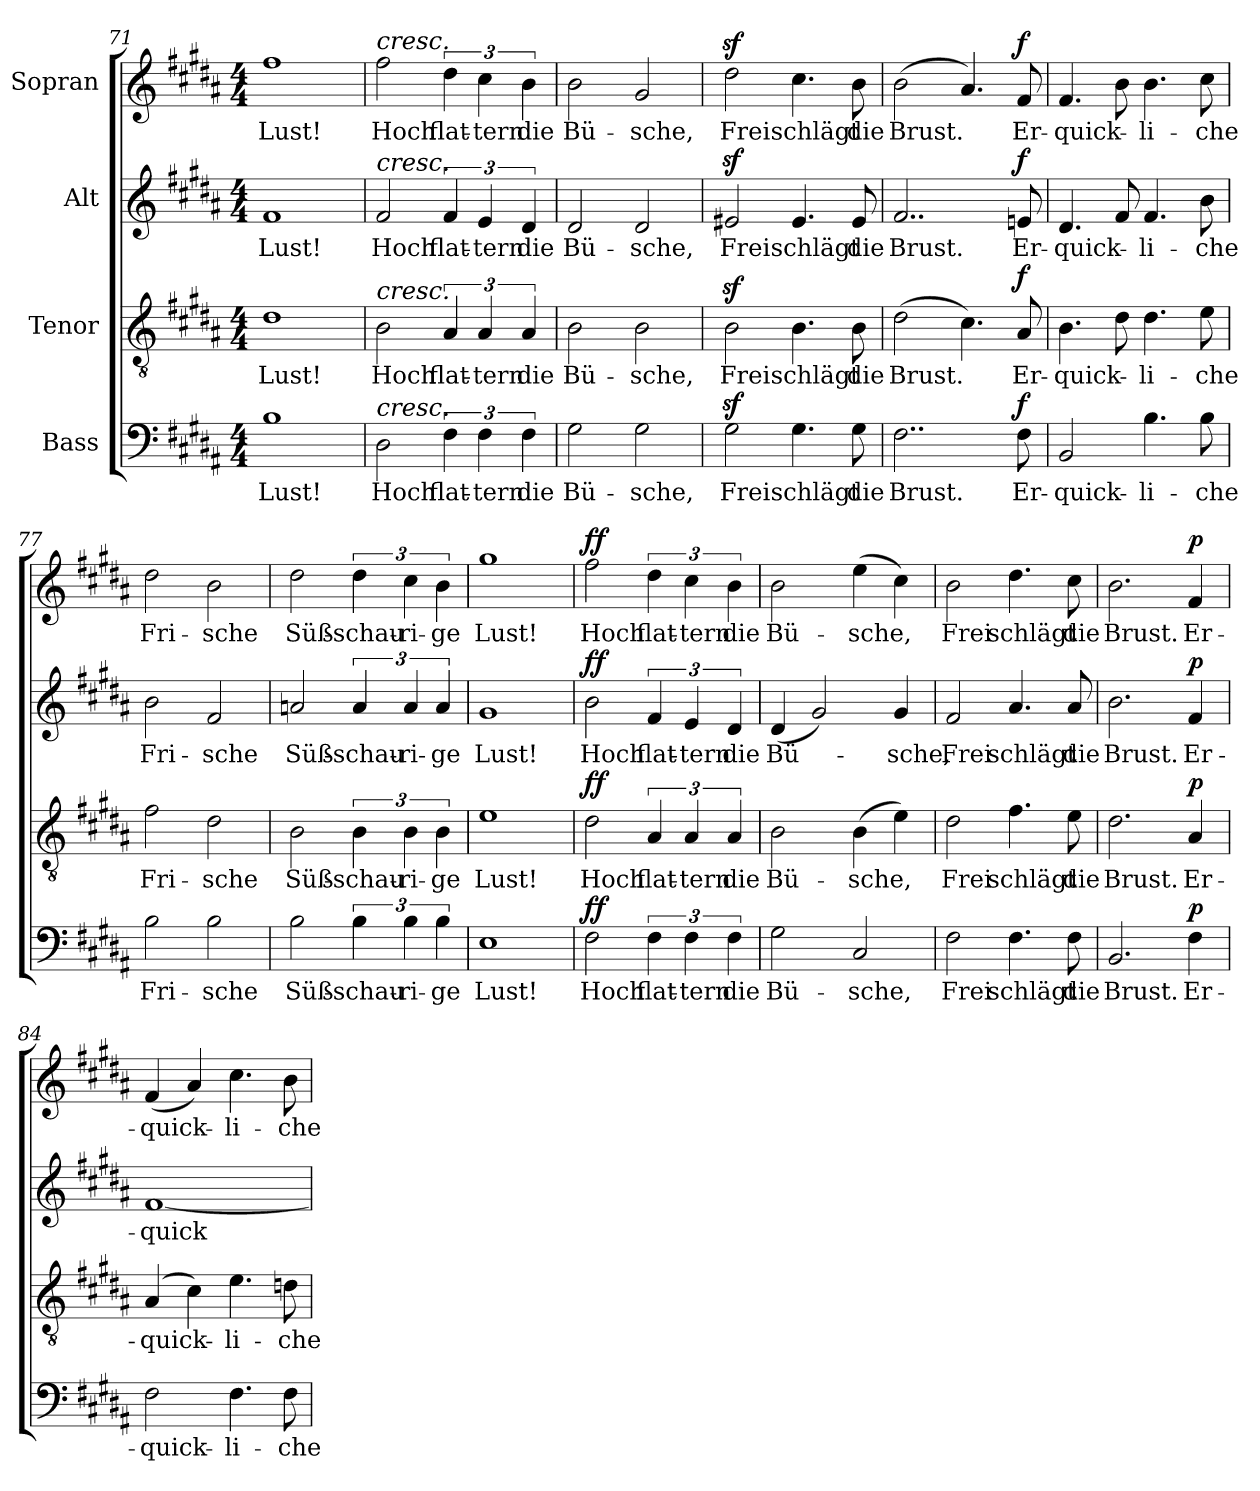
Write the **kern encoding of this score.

**kern	**text	**dynam	**kern	**text	**dynam	**kern	**text	**dynam	**kern	**text	**dynam
*part4	*part4	*part4	*part3	*part3	*part3	*part2	*part2	*part2	*part1	*part1	*part1
*staff4	*staff4	*staff4	*staff3	*staff3	*staff3	*staff2	*staff2	*staff2	*staff1	*staff1	*staff1
*I"Bass	*	*	*I"Tenor	*	*	*I"Alt	*	*	*I"Sopran	*	*
*clefF4	*	*	*clefGv2	*	*	*clefG2	*	*	*clefG2	*	*
*k[f#c#g#d#a#]	*	*	*k[f#c#g#d#a#]	*	*	*k[f#c#g#d#a#]	*	*	*k[f#c#g#d#a#]	*	*
*B:	*	*	*B:	*	*	*B:	*	*	*B:	*	*
*M4/4	*	*	*M4/4	*	*	*M4/4	*	*	*M4/4	*	*
=71	=71	=71	=71	=71	=71	=71	=71	=71	=71	=71	=71
!	!LO:LY:b	!	!	!LO:LY:b	!	!	!LO:LY:b	!	!	!LO:LY:b	!
1B	Lust!	.	1d#	Lust!	.	1f#	Lust!	.	1ff#	Lust!	.
=72	=72	=72	=72	=72	=72	=72	=72	=72	=72	=72	=72
!	!	!	!	!	!	!	!	!	!LO:TX:a:i:t=cresc.	!	!
!	!	!	!	!	!	!LO:TX:a:i:t=cresc.	!	!	!	!	!
!	!	!	!LO:TX:a:i:t=cresc.	!	!	!	!	!	!	!	!
!LO:TX:a:i:t=cresc.	!	!	!	!	!	!	!	!	!	!	!
!	!LO:LY:b	!	!	!LO:LY:b	!	!	!LO:LY:b	!	!	!LO:LY:b	!
2D#\	Hoch	.	2B\	Hoch	.	2f#/	Hoch	.	2ff#\	Hoch	.
!	!LO:LY:b	!	!	!LO:LY:b	!	!	!LO:LY:b	!	!	!LO:LY:b	!
6F#\	flat-	.	6A#/	flat-	.	6f#/	flat-	.	6dd#\	flat-	.
!	!LO:LY:b	!	!	!LO:LY:b	!	!	!LO:LY:b	!	!	!LO:LY:b	!
6F#\	-tern	.	6A#/	-tern	.	6e/	-tern	.	6cc#\	-tern	.
!	!LO:LY:b	!	!	!LO:LY:b	!	!	!LO:LY:b	!	!	!LO:LY:b	!
6F#\	die	.	6A#/	die	.	6d#/	die	.	6b\	die	.
=73	=73	=73	=73	=73	=73	=73	=73	=73	=73	=73	=73
!	!LO:LY:b	!	!	!LO:LY:b	!	!	!LO:LY:b	!	!	!LO:LY:b	!
2G#\	Bü-	.	2B\	Bü-	.	2d#/	Bü-	.	2b\	Bü-	.
!	!LO:LY:b	!	!	!LO:LY:b	!	!	!LO:LY:b	!	!	!LO:LY:b	!
2G#\	-sche,	.	2B\	-sche,	.	2d#/	-sche,	.	2g#/	-sche,	.
!!LO:PB:g=z
=74	=74	=74	=74	=74	=74	=74	=74	=74	=74	=74	=74
!	!LO:LY:b	!	!	!LO:LY:b	!	!	!LO:LY:b	!	!	!LO:LY:b	!
2G#z>\	Frei	.	2Bz>\	Frei	.	2e#Xz>/	Frei	.	2dd#z>\	Frei	.
!	!LO:LY:b	!	!	!LO:LY:b	!	!	!LO:LY:b	!	!	!LO:LY:b	!
4.G#\	schlägt	.	4.B\	schlägt	.	4.e#/	schlägt	.	4.cc#\	schlägt	.
!	!LO:LY:b	!	!	!LO:LY:b	!	!	!LO:LY:b	!	!	!LO:LY:b	!
8G#\	die	.	8B\	die	.	8e#/	die	.	8b\	die	.
=75	=75	=75	=75	=75	=75	=75	=75	=75	=75	=75	=75
!	!LO:LY:b	!	!	!LO:LY:b	!	!	!LO:LY:b	!	!	!LO:LY:b	!
2..F#\	Brust.	.	(>2d#\	Brust.	.	2..f#/	Brust.	.	(>2b\	Brust.	.
.	.	.	4.c#\)	.	.	.	.	.	4.a#/)	.	.
!	!LO:LY:b	!LO:DY:a	!	!LO:LY:b	!LO:DY:a	!	!LO:LY:b	!LO:DY:a	!	!LO:LY:b	!LO:DY:a
8F#\	Er-	f	8A#/	Er-	f	8eni/	Er-	f	8f#/	Er-	f
=76	=76	=76	=76	=76	=76	=76	=76	=76	=76	=76	=76
!	!LO:LY:b	!	!	!LO:LY:b	!	!	!LO:LY:b	!	!	!LO:LY:b	!
2BB/	-quick-	.	4.B\	-quick-	.	4.d#/	-quick-	.	4.f#/	-quick-	.
.	.	.	8d#\	.	.	8f#/	.	.	8b\	.	.
!	!LO:LY:b	!	!	!LO:LY:b	!	!	!LO:LY:b	!	!	!LO:LY:b	!
4.B\	-li-	.	4.d#\	-li-	.	4.f#/	-li-	.	4.b\	-li-	.
!	!LO:LY:b	!	!	!LO:LY:b	!	!	!LO:LY:b	!	!	!LO:LY:b	!
8B\	-che	.	8e\	-che	.	8b\	-che	.	8cc#\	-che	.
=77	=77	=77	=77	=77	=77	=77	=77	=77	=77	=77	=77
!	!LO:LY:b	!	!	!LO:LY:b	!	!	!LO:LY:b	!	!	!LO:LY:b	!
2B\	Fri-	.	2f#\	Fri-	.	2b\	Fri-	.	2dd#\	Fri-	.
!	!LO:LY:b	!	!	!LO:LY:b	!	!	!LO:LY:b	!	!	!LO:LY:b	!
2B\	-sche	.	2d#\	-sche	.	2f#/	-sche	.	2b\	-sche	.
=78	=78	=78	=78	=78	=78	=78	=78	=78	=78	=78	=78
!	!LO:LY:b	!	!	!LO:LY:b	!	!	!LO:LY:b	!	!	!LO:LY:b	!
2B\	Süß-	.	2B\	Süß-	.	2an/	Süß-	.	2dd#\	Süß-	.
!	!LO:LY:b	!	!	!LO:LY:b	!	!	!LO:LY:b	!	!	!LO:LY:b	!
6B\	-schau-	.	6B\	-schau-	.	6a/	-schau-	.	6dd#\	-schau-	.
!	!LO:LY:b	!	!	!LO:LY:b	!	!	!LO:LY:b	!	!	!LO:LY:b	!
6B\	-ri-	.	6B\	-ri-	.	6a/	-ri-	.	6cc#\	-ri-	.
!	!LO:LY:b	!	!	!LO:LY:b	!	!	!LO:LY:b	!	!	!LO:LY:b	!
6B\	-ge	.	6B\	-ge	.	6a/	-ge	.	6b\	-ge	.
=79	=79	=79	=79	=79	=79	=79	=79	=79	=79	=79	=79
!	!LO:LY:b	!	!	!LO:LY:b	!	!	!LO:LY:b	!	!	!LO:LY:b	!
1E	Lust!	.	1e	Lust!	.	1g#	Lust!	.	1gg#	Lust!	.
!!LO:LB:g=z
=80	=80	=80	=80	=80	=80	=80	=80	=80	=80	=80	=80
!	!LO:LY:b	!LO:DY:a	!	!LO:LY:b	!LO:DY:a	!	!LO:LY:b	!LO:DY:a	!	!LO:LY:b	!LO:DY:a
2F#\	Hoch	ff	2d#\	Hoch	ff	2b\	Hoch	ff	2ff#\	Hoch	ff
!	!LO:LY:b	!	!	!LO:LY:b	!	!	!LO:LY:b	!	!	!LO:LY:b	!
6F#\	flat-	.	6A#/	flat-	.	6f#/	flat-	.	6dd#\	flat-	.
!	!LO:LY:b	!	!	!LO:LY:b	!	!	!LO:LY:b	!	!	!LO:LY:b	!
6F#\	-tern	.	6A#/	-tern	.	6e/	-tern	.	6cc#\	-tern	.
!	!LO:LY:b	!	!	!LO:LY:b	!	!	!LO:LY:b	!	!	!LO:LY:b	!
6F#\	die	.	6A#/	die	.	6d#/	die	.	6b\	die	.
=81	=81	=81	=81	=81	=81	=81	=81	=81	=81	=81	=81
!	!LO:LY:b	!	!	!LO:LY:b	!	!	!LO:LY:b	!	!	!LO:LY:b	!
2G#\	Bü-	.	2B\	Bü-	.	(<4d#/	Bü-	.	2b\	Bü-	.
.	.	.	.	.	.	2g#/)	.	.	.	.	.
!	!LO:LY:b	!	!	!LO:LY:b	!	!	!	!	!	!LO:LY:b	!
2C#/	-sche,	.	(>4B\	-sche,	.	.	.	.	(>4ee\	-sche,	.
!	!	!	!	!	!	!	!LO:LY:b	!	!	!	!
.	.	.	4e\)	.	.	4g#/	-sche,	.	4cc#\)	.	.
=82	=82	=82	=82	=82	=82	=82	=82	=82	=82	=82	=82
!	!LO:LY:b	!	!	!LO:LY:b	!	!	!LO:LY:b	!	!	!LO:LY:b	!
2F#\	Frei	.	2d#\	Frei	.	2f#/	Frei	.	2b\	Frei	.
!	!LO:LY:b	!	!	!LO:LY:b	!	!	!LO:LY:b	!	!	!LO:LY:b	!
4.F#\	schlägt	.	4.f#\	schlägt	.	4.a#/	schlägt	.	4.dd#\	schlägt	.
!	!LO:LY:b	!	!	!LO:LY:b	!	!	!LO:LY:b	!	!	!LO:LY:b	!
8F#\	die	.	8e\	die	.	8a#/	die	.	8cc#\	die	.
=83	=83	=83	=83	=83	=83	=83	=83	=83	=83	=83	=83
!	!LO:LY:b	!	!	!LO:LY:b	!	!	!LO:LY:b	!	!	!LO:LY:b	!
2.BB/	Brust.	.	2.d#\	Brust.	.	2.b\	Brust.	.	2.b\	Brust.	.
!	!LO:LY:b	!LO:DY:a	!	!LO:LY:b	!LO:DY:a	!	!LO:LY:b	!LO:DY:a	!	!LO:LY:b	!LO:DY:a
4F#\	Er-	p	4A#/	Er-	p	4f#/	Er-	p	4f#/	Er-	p
!!LO:LB:g=z
=84	=84	=84	=84	=84	=84	=84	=84	=84	=84	=84	=84
!	!LO:LY:b	!	!	!LO:LY:b	!	!	!LO:LY:b	!	!	!LO:LY:b	!
2F#\	-quick-	.	(<4A#/	-quick-	.	[1f#	-quick-	.	(<4f#/	-quick-	.
.	.	.	4c#\)	.	.	.	.	.	4a#/)	.	.
!	!LO:LY:b	!	!	!LO:LY:b	!	!	!	!	!	!LO:LY:b	!
4.F#\	-li-	.	4.e\	-li-	.	.	.	.	4.cc#\	-li-	.
!	!LO:LY:b	!	!	!LO:LY:b	!	!	!	!	!	!LO:LY:b	!
8F#\	-che	.	8dn\	-che	.	.	.	.	8b\	-che	.
=	=	=	=	=	=	=	=	=	=	=	=
*-	*-	*-	*-	*-	*-	*-	*-	*-	*-	*-	*-
